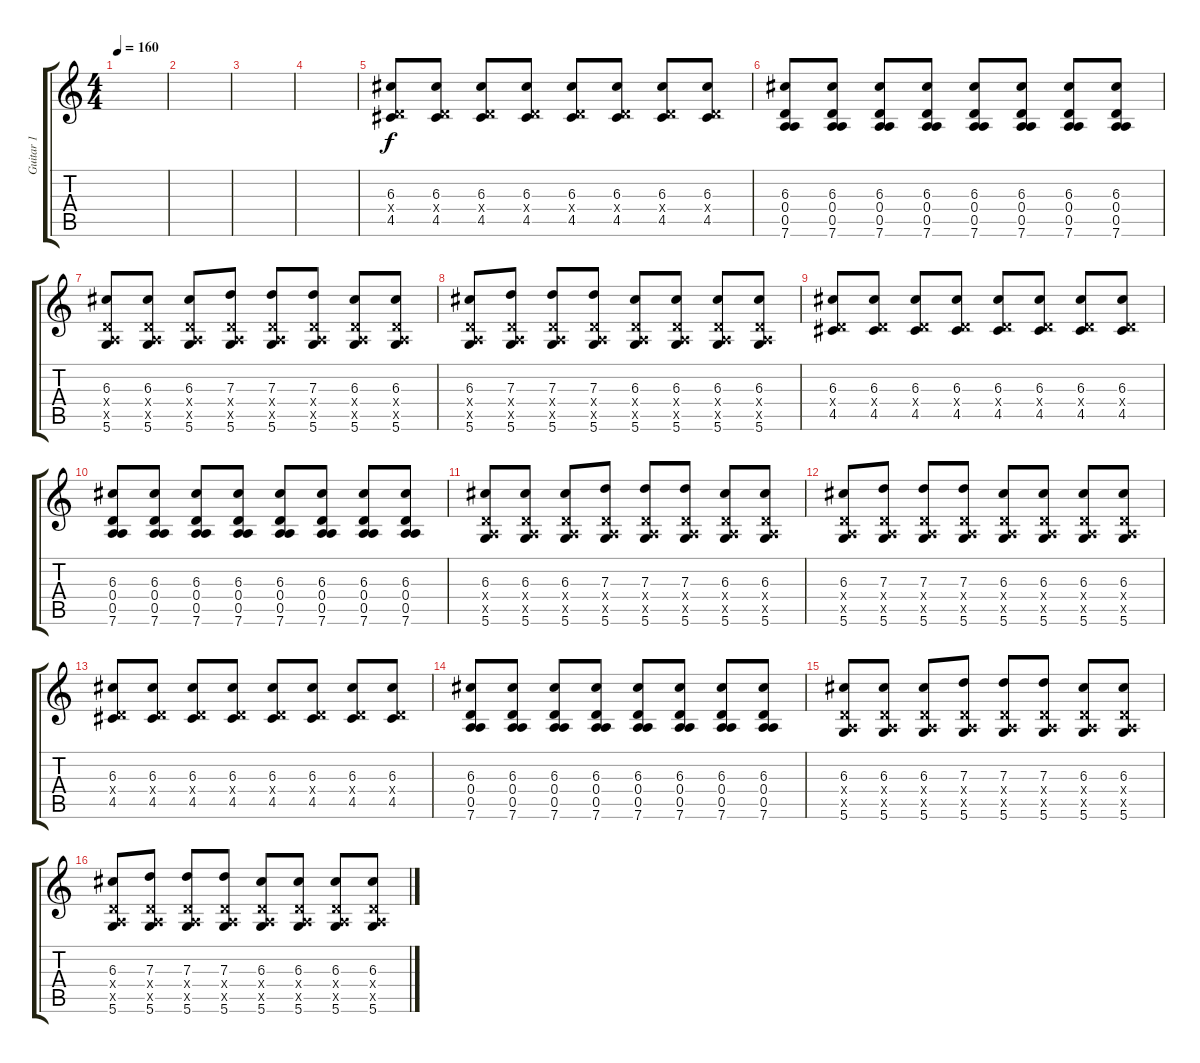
\track ("Guitar 1" "Guitar 1") {instrument distortionguitar}
\staff {score tabs}
\tuning (E4 B3 G3 D3 A2 D2) {hide}
\ts (4 4)
\tempo 160
\clef g2
\ks c
|
|
|
|
(6.3 0.4{x} 4.5).8 (6.3 0.4{x} 4.5).8 (6.3 0.4{x} 4.5).8 (6.3 0.4{x} 4.5).8 (6.3 0.4{x} 4.5).8 (6.3 0.4{x} 4.5).8 (6.3 0.4{x} 4.5).8 (6.3 0.4{x} 4.5).8 |
(6.3 0.4 0.5 7.6).8 (6.3 0.4 0.5 7.6).8 (6.3 0.4 0.5 7.6).8 (6.3 0.4 0.5 7.6).8 (6.3 0.4 0.5 7.6).8 (6.3 0.4 0.5 7.6).8 (6.3 0.4 0.5 7.6).8 (6.3 0.4 0.5 7.6).8 |
(6.3 0.4{x} 0.5{x} 5.6).8 (6.3 0.4{x} 0.5{x} 5.6).8 (6.3 0.4{x} 0.5{x} 5.6).8 (7.3 0.4{x} 0.5{x} 5.6).8 (7.3 0.4{x} 0.5{x} 5.6).8 (7.3 0.4{x} 0.5{x} 5.6).8 (6.3 0.4{x} 0.5{x} 5.6).8 (6.3 0.4{x} 0.5{x} 5.6).8 |
(6.3 0.4{x} 0.5{x} 5.6).8 (7.3 0.4{x} 0.5{x} 5.6).8 (7.3 0.4{x} 0.5{x} 5.6).8 (7.3 0.4{x} 0.5{x} 5.6).8 (6.3 0.4{x} 0.5{x} 5.6).8 (6.3 0.4{x} 0.5{x} 5.6).8 (6.3 0.4{x} 0.5{x} 5.6).8 (6.3 0.4{x} 0.5{x} 5.6).8 |
(6.3 0.4{x} 4.5).8 (6.3 0.4{x} 4.5).8 (6.3 0.4{x} 4.5).8 (6.3 0.4{x} 4.5).8 (6.3 0.4{x} 4.5).8 (6.3 0.4{x} 4.5).8 (6.3 0.4{x} 4.5).8 (6.3 0.4{x} 4.5).8 |
(6.3 0.4 0.5 7.6).8 (6.3 0.4 0.5 7.6).8 (6.3 0.4 0.5 7.6).8 (6.3 0.4 0.5 7.6).8 (6.3 0.4 0.5 7.6).8 (6.3 0.4 0.5 7.6).8 (6.3 0.4 0.5 7.6).8 (6.3 0.4 0.5 7.6).8 |
(6.3 0.4{x} 0.5{x} 5.6).8 (6.3 0.4{x} 0.5{x} 5.6).8 (6.3 0.4{x} 0.5{x} 5.6).8 (7.3 0.4{x} 0.5{x} 5.6).8 (7.3 0.4{x} 0.5{x} 5.6).8 (7.3 0.4{x} 0.5{x} 5.6).8 (6.3 0.4{x} 0.5{x} 5.6).8 (6.3 0.4{x} 0.5{x} 5.6).8 |
(6.3 0.4{x} 0.5{x} 5.6).8 (7.3 0.4{x} 0.5{x} 5.6).8 (7.3 0.4{x} 0.5{x} 5.6).8 (7.3 0.4{x} 0.5{x} 5.6).8 (6.3 0.4{x} 0.5{x} 5.6).8 (6.3 0.4{x} 0.5{x} 5.6).8 (6.3 0.4{x} 0.5{x} 5.6).8 (6.3 0.4{x} 0.5{x} 5.6).8 |
(6.3 0.4{x} 4.5).8 (6.3 0.4{x} 4.5).8 (6.3 0.4{x} 4.5).8 (6.3 0.4{x} 4.5).8 (6.3 0.4{x} 4.5).8 (6.3 0.4{x} 4.5).8 (6.3 0.4{x} 4.5).8 (6.3 0.4{x} 4.5).8 |
(6.3 0.4 0.5 7.6).8 (6.3 0.4 0.5 7.6).8 (6.3 0.4 0.5 7.6).8 (6.3 0.4 0.5 7.6).8 (6.3 0.4 0.5 7.6).8 (6.3 0.4 0.5 7.6).8 (6.3 0.4 0.5 7.6).8 (6.3 0.4 0.5 7.6).8 |
(6.3 0.4{x} 0.5{x} 5.6).8 (6.3 0.4{x} 0.5{x} 5.6).8 (6.3 0.4{x} 0.5{x} 5.6).8 (7.3 0.4{x} 0.5{x} 5.6).8 (7.3 0.4{x} 0.5{x} 5.6).8 (7.3 0.4{x} 0.5{x} 5.6).8 (6.3 0.4{x} 0.5{x} 5.6).8 (6.3 0.4{x} 0.5{x} 5.6).8 |
(6.3 0.4{x} 0.5{x} 5.6).8 (7.3 0.4{x} 0.5{x} 5.6).8 (7.3 0.4{x} 0.5{x} 5.6).8 (7.3 0.4{x} 0.5{x} 5.6).8 (6.3 0.4{x} 0.5{x} 5.6).8 (6.3 0.4{x} 0.5{x} 5.6).8 (6.3 0.4{x} 0.5{x} 5.6).8 (6.3 0.4{x} 0.5{x} 5.6).8
